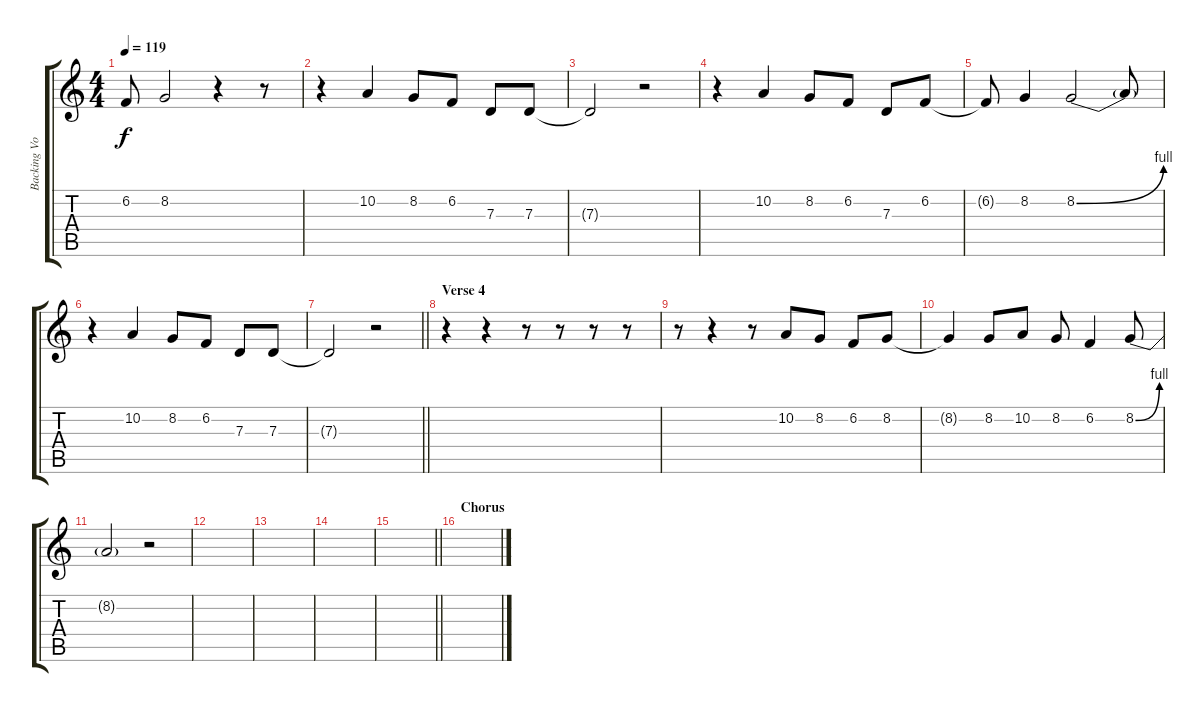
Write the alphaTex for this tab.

\track ("Backing Vocals" "Backing Vo") {instrument tenorsax}
\staff {score tabs}
\tuning (E4 B3 G3 D3 A2 E2) {hide}
\ts (4 4)
\tempo 119
\clef g2
\ks c
6.2{t}.8{dy f} 8.2.2 r.4 r.8 |
r.4 10.2.4 8.2.8 6.2.8 7.3.8 7.3.8 |
7.3{t}.2 r.2 |
r.4 10.2.4 8.2.8 6.2.8 7.3.8 6.2.8 |
6.2{t}.8 8.2.4 8.2{be (bend 0 0 60 4)}.2 8.2{t}.8 |
r.4 10.2.4 8.2.8 6.2.8 7.3.8 7.3.8 |
\barLineRight lightlight
7.3{t}.2 r.2 |
\section ("" "Verse 4")
r.4 r.4 r.8 r.8 r.8 r.8 |
r.8 r.4 r.8 10.2.8 8.2.8 6.2.8 8.2.8 |
8.2{t}.4 8.2.8 10.2.8 8.2.8 6.2.4 8.2{be (bend 0 0 60 4)}.8 |
8.2{t}.2 r.2 |
|
|
|
\barLineRight lightlight
|
\section ("" "Chorus")
